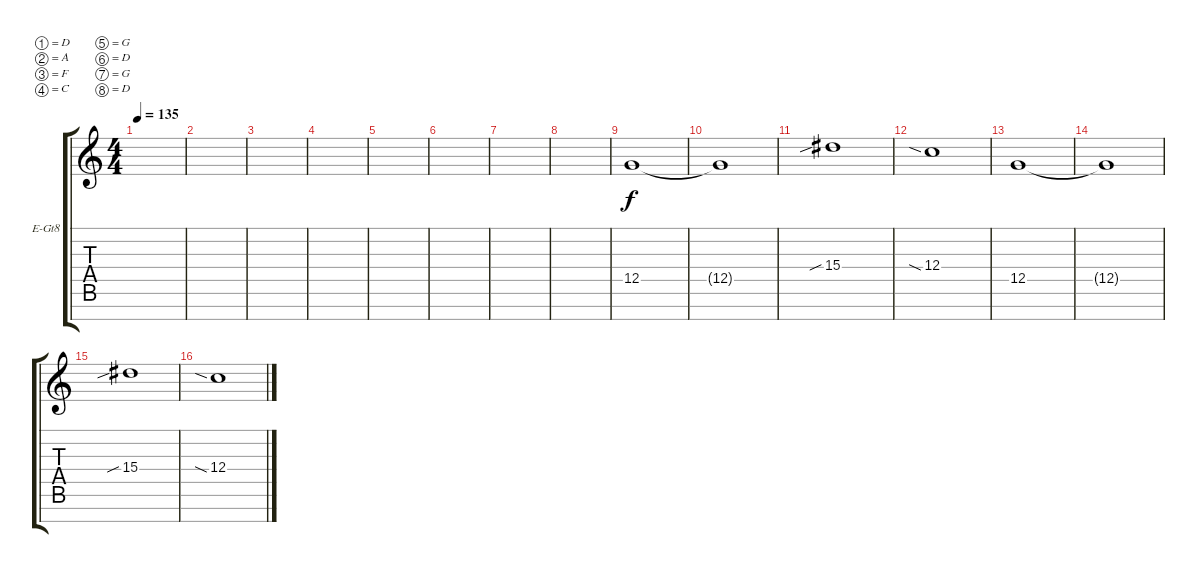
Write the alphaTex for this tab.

\bracketExtendMode groupsimilarinstruments
\firstSystemTrackNameOrientation horizontal
\otherSystemsTrackNameOrientation horizontal
\track ("Tape Delay" "E-Gt8") {instrument overdrivenguitar}
\staff {score tabs}
\tuning (D4 A3 F3 C3 G2 D2 G1 D1)
\ts (4 4)
\tempo 135
\clef g2
\ks c
|
|
|
|
|
|
|
|
12.5.1 |
12.5{t}.1 |
15.4{sib}.1 |
12.4{sia}.1 |
12.5.1 |
12.5{t}.1 |
15.4{sib}.1 |
12.4{sia}.1
